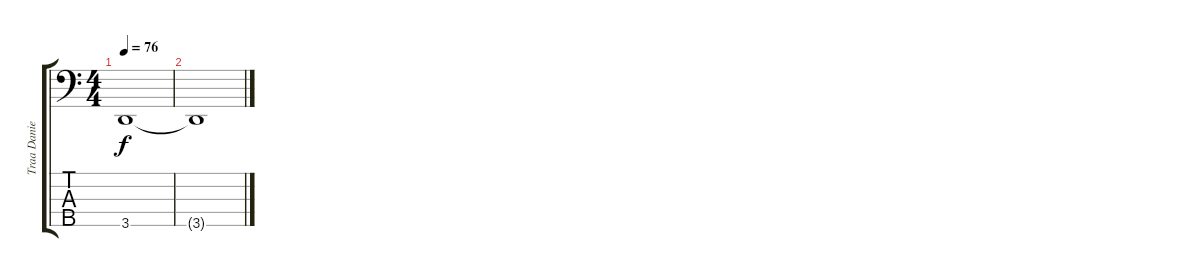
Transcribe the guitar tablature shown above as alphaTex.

\track ("Traa Daniels" "Traa Danie") {instrument electricbassfinger}
\staff {score tabs}
\tuning (G2 D2 A1 E1 B0) {hide}
\ts (4 4)
\tempo 76
\clef f4
\ks c
3.5{t}.1{dy f} |
3.5{t}.1
